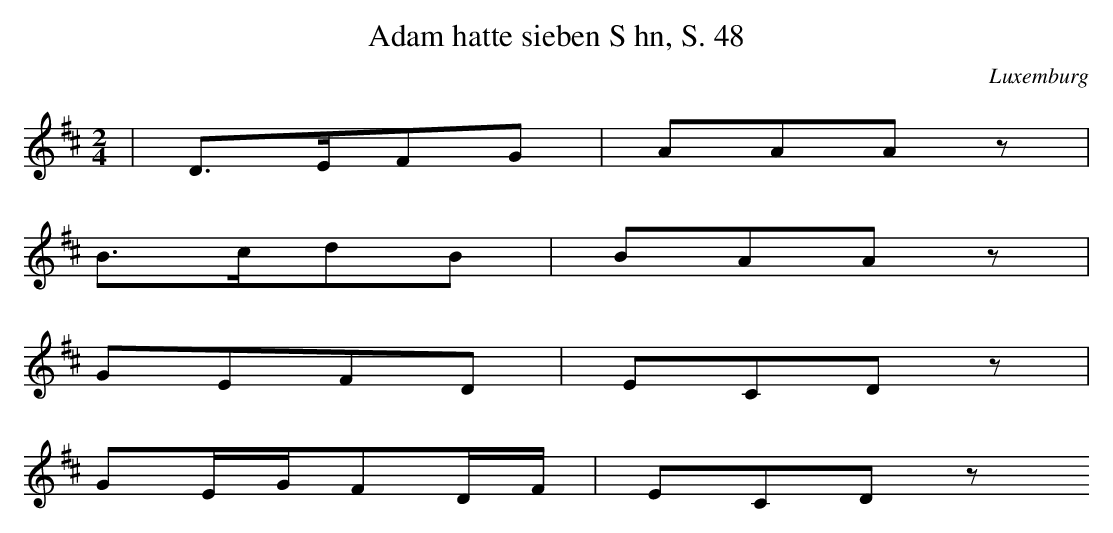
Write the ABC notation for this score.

X:1
T: Adam hatte sieben Shn, S. 48
O: Luxemburg
M: 2/4
L: 1/16
K: D
 | D3EF2G2 | A2A2A2z2 |
B3cd2B2 | B2A2A2z2 |
G2E2F2D2 | E2C2D2z2 |
G2EGF2DF | E2C2D2z2
